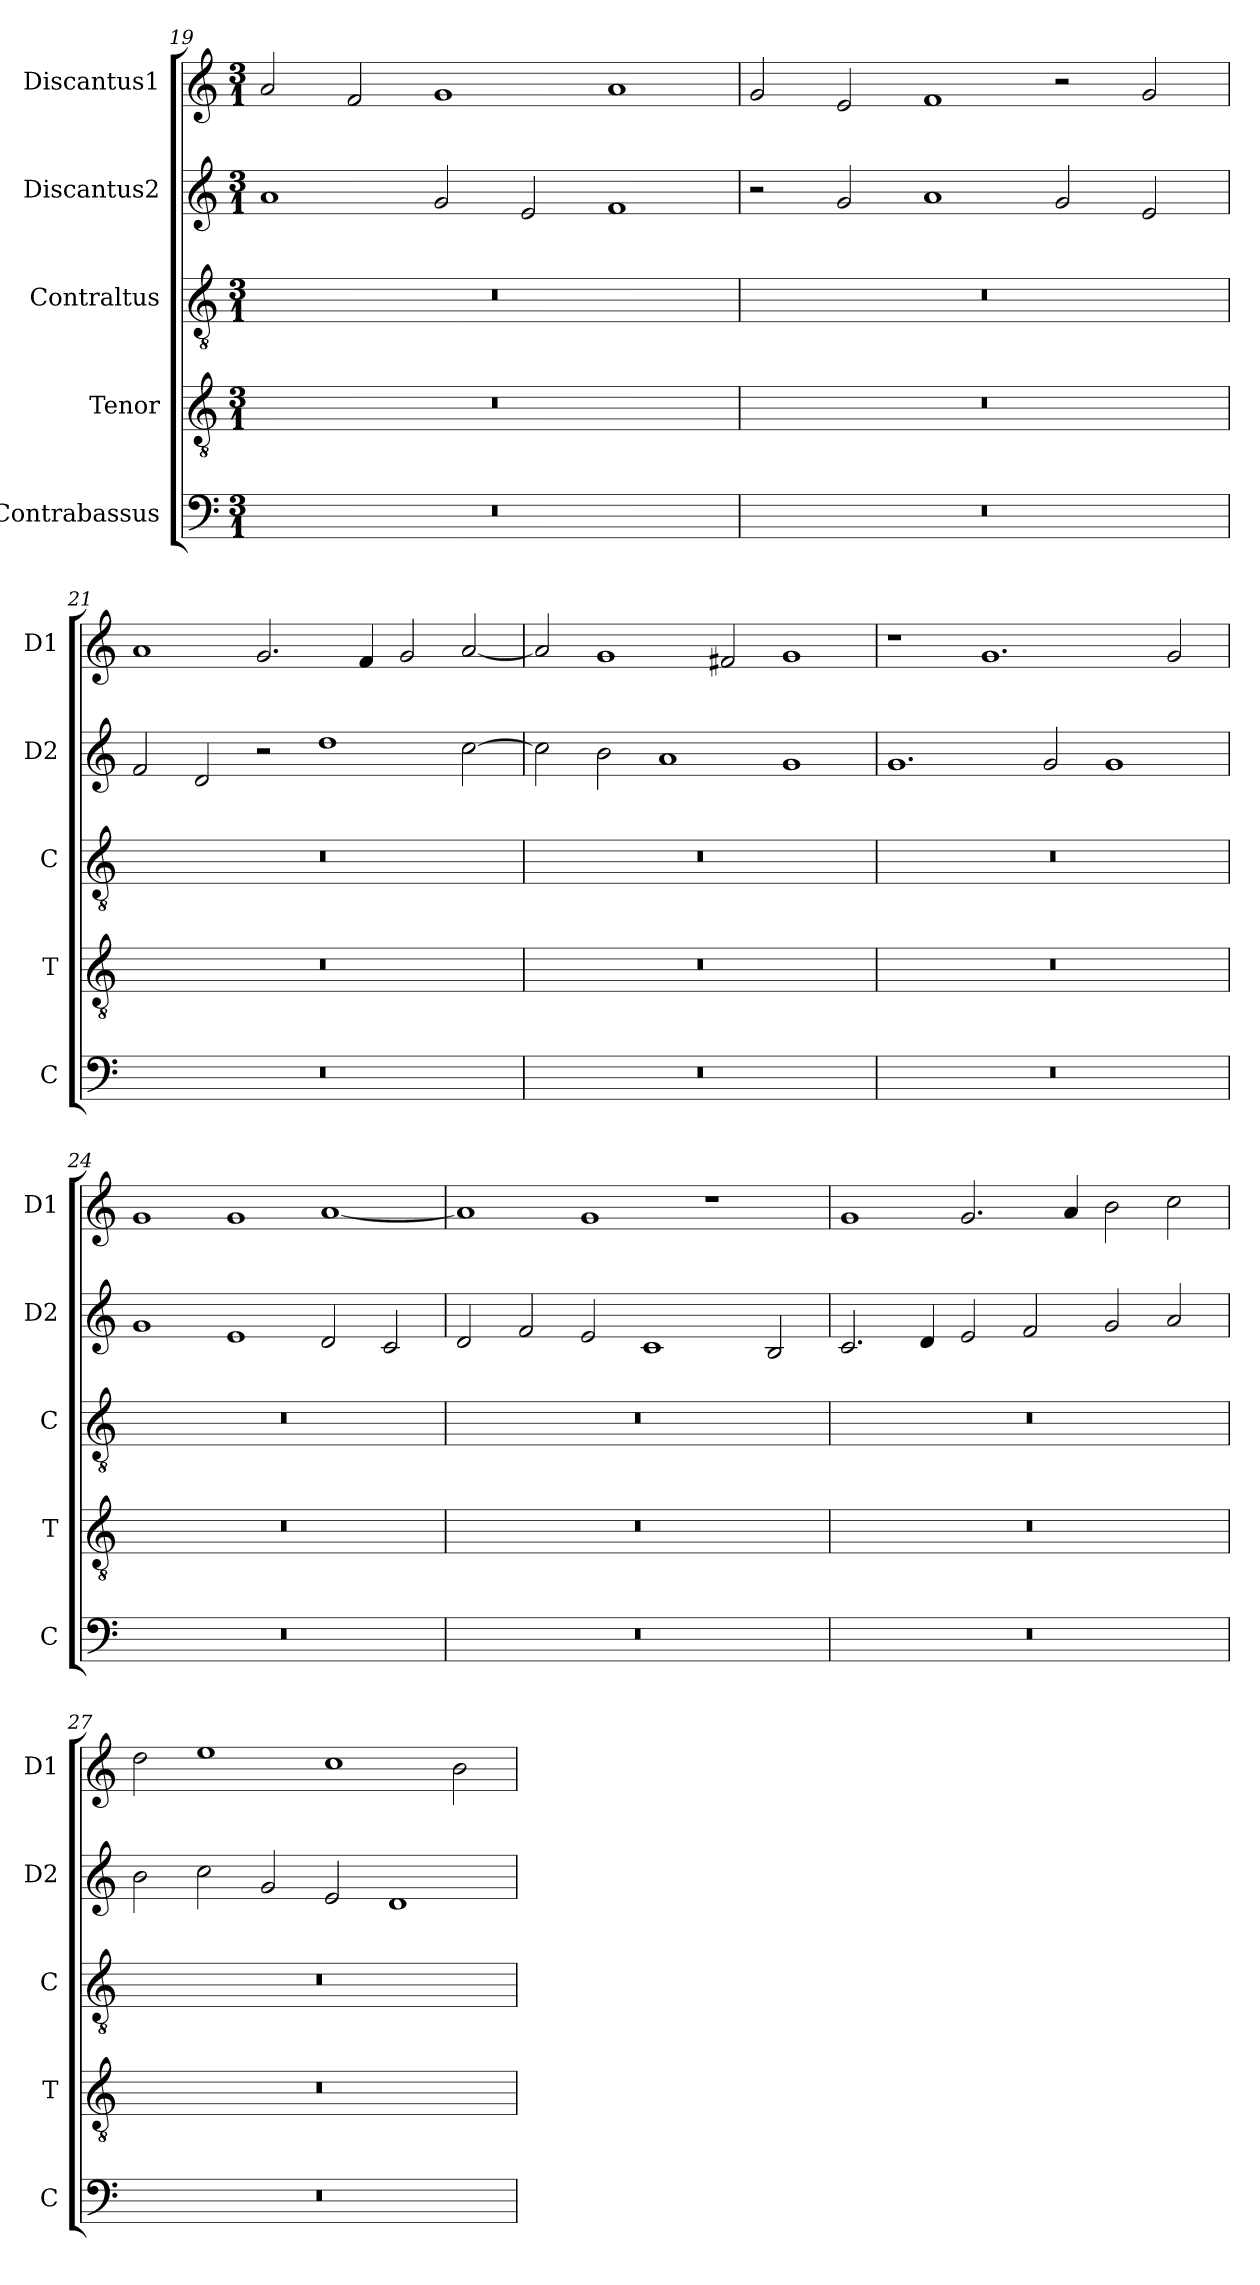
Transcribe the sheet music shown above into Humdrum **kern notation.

**kern	**kern	**kern	**kern	**kern
*part5	*part4	*part3	*part2	*part1
*staff5	*staff4	*staff3	*staff2	*staff1
*I"Contrabassus	*I"Tenor	*I"Contraltus	*I"Discantus2	*I"Discantus1
*I'C	*I'T	*I'C	*I'D2	*I'D1
*clefF4	*clefGv2	*clefGv2	*clefG2	*clefG2
*k[]	*k[]	*k[]	*k[]	*k[]
*M3/1	*M3/1	*M3/1	*M3/1	*M3/1
=19	=19	=19	=19	=19
0.r	0.r	0.r	1a	2a/
.	.	.	.	2f/
.	.	.	2g/	1g
.	.	.	2e/	.
.	.	.	1f	1a
=20	=20	=20	=20	=20
0.r	0.r	0.r	2r	2g/
.	.	.	2g/	2e/
.	.	.	1a	1f
.	.	.	2g/	2r
.	.	.	2e/	2g/
=21	=21	=21	=21	=21
0.r	0.r	0.r	2f/	1a
.	.	.	2d/	.
.	.	.	2r	2.g/
.	.	.	1dd	.
.	.	.	.	4f/
.	.	.	.	2g/
.	.	.	[2cc\	[2a/
=22	=22	=22	=22	=22
0.r	0.r	0.r	2cc\]	2a/]
.	.	.	2b\	1g
.	.	.	1a	.
.	.	.	.	2f#X/
.	.	.	1g	1g
=23	=23	=23	=23	=23
0.r	0.r	0.r	1.g	1r
.	.	.	.	1.g
.	.	.	2g/	.
.	.	.	1g	.
.	.	.	.	2g/
=24	=24	=24	=24	=24
0.r	0.r	0.r	1g	1g
.	.	.	1e	1g
.	.	.	2d/	[1a
.	.	.	2c/	.
=25	=25	=25	=25	=25
0.r	0.r	0.r	2d/	1a]
.	.	.	2f/	.
.	.	.	2e/	1g
.	.	.	1c	.
.	.	.	.	1r
.	.	.	2B/	.
=26	=26	=26	=26	=26
0.r	0.r	0.r	2.c/	1g
.	.	.	4d/	.
.	.	.	2e/	2.g/
.	.	.	2f/	.
.	.	.	.	4a/
.	.	.	2g/	2b\
.	.	.	2a/	2cc\
=27	=27	=27	=27	=27
0.r	0.r	0.r	2b\	2dd\
.	.	.	2cc\	1ee
.	.	.	2g/	.
.	.	.	2e/	1cc
.	.	.	1d	.
.	.	.	.	2b\
=	=	=	=	=
*-	*-	*-	*-	*-
